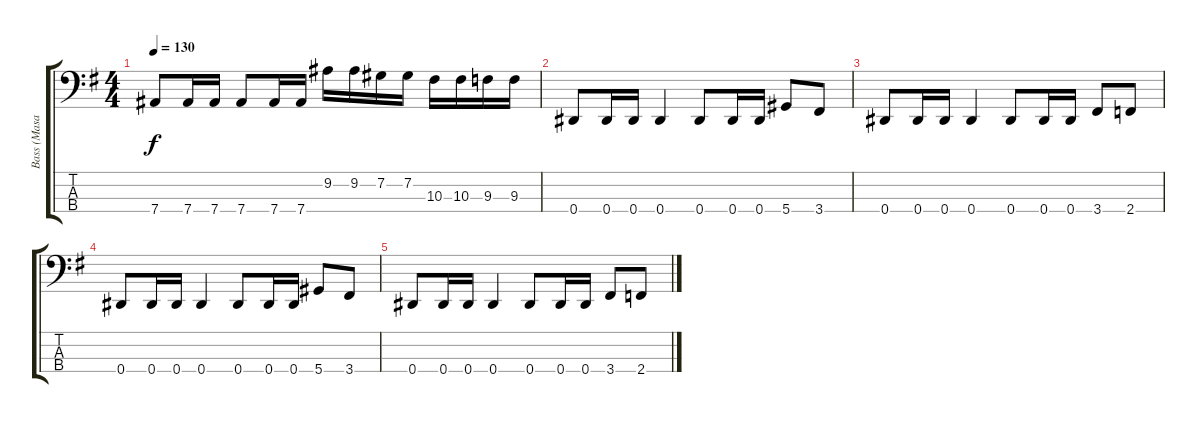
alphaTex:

\track ("Bass (Masaki)" "Bass (Masa") {instrument electricbassfinger}
\staff {score tabs}
\tuning (Gb2 Db2 Ab1 Eb1) {hide}
\ts (4 4)
\tempo 130
\clef f4
\ks g
7.4.8{dy f} 7.4.16 7.4.16 7.4.8 7.4.16 7.4.16 9.2.16 9.2.16 7.2.16 7.2.16 10.3.16 10.3.16 9.3.16 9.3.16 |
0.4.8 0.4.16 0.4.16 0.4.4 0.4.8 0.4.16 0.4.16 5.4.8 3.4.8 |
0.4.8 0.4.16 0.4.16 0.4.4 0.4.8 0.4.16 0.4.16 3.4.8 2.4.8 |
0.4.8 0.4.16 0.4.16 0.4.4 0.4.8 0.4.16 0.4.16 5.4.8 3.4.8 |
0.4.8 0.4.16 0.4.16 0.4.4 0.4.8 0.4.16 0.4.16 3.4.8 2.4.8
